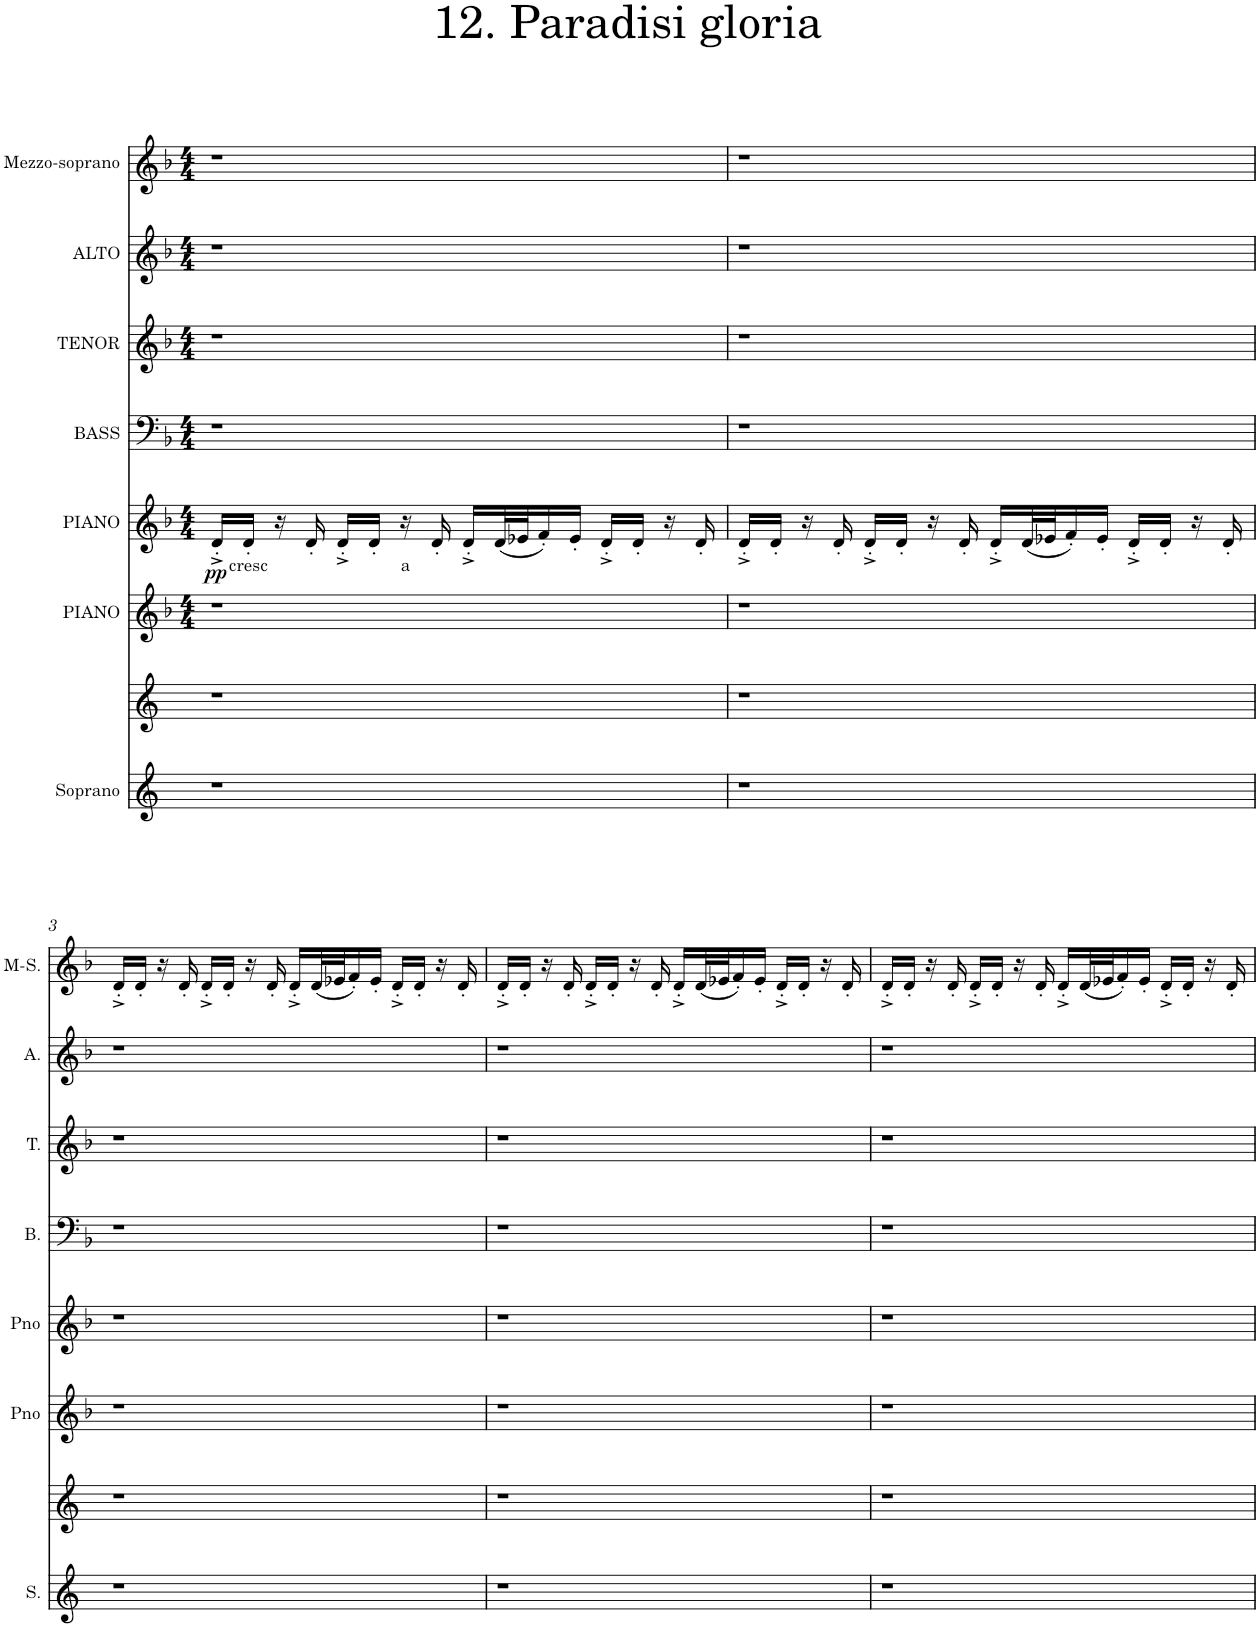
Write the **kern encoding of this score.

**kern	**kern	**kern	**kern	**text	**dynam	**kern	**kern	**kern	**kern
*part8	*part7	*part6	*part5	*part5	*part5	*part4	*part3	*part2	*part1
*staff8	*staff7	*staff6	*staff5	*staff5	*staff5	*staff4	*staff3	*staff2	*staff1
*I"Soprano	*I"Piano	*I"PIANO	*I"PIANO	*	*	*I"BASS	*I"TENOR	*I"ALTO	*I"Mezzo-soprano
*I'S.	*I'Pno	*I'Pno	*I'Pno	*	*	*I'B.	*I'T.	*I'A.	*I'M-S.
*clefG2	*clefG2	*clefG2	*clefG2	*	*	*clefF4	*clefG2	*clefG2	*clefG2
*k[]	*k[]	*k[b-]	*k[b-]	*	*	*k[b-]	*k[b-]	*k[b-]	*k[b-]
*	*	*M4/4	*M4/4	*	*	*M4/4	*M4/4	*M4/4	*M4/4
=1	=1	=1	=1	=1	=1	=1	=1	=1	=1
!	!	!	!	!	!LO:DY:b	!	!	!	!
1r	1r	1r	16d'^/LL	.	pp	1r	1r	1r	1r
!	!	!	!	!LO:LY:b	!	!	!	!	!
.	.	.	16d'/JJ	cresc	.	.	.	.	.
.	.	.	16r	.	.	.	.	.	.
.	.	.	16d'/	.	.	.	.	.	.
.	.	.	16d'^/LL	.	.	.	.	.	.
.	.	.	16d'/JJ	.	.	.	.	.	.
!	!	!	!	!LO:LY:b	!	!	!	!	!
.	.	.	16r	a	.	.	.	.	.
.	.	.	16d'/	.	.	.	.	.	.
.	.	.	16d'^/LL	.	.	.	.	.	.
.	.	.	(32d/L	.	.	.	.	.	.
.	.	.	32e-X/J	.	.	.	.	.	.
.	.	.	16f'/)	.	.	.	.	.	.
.	.	.	16e-'/JJ	.	.	.	.	.	.
.	.	.	16d'^/LL	.	.	.	.	.	.
.	.	.	16d'/JJ	.	.	.	.	.	.
.	.	.	16r	.	.	.	.	.	.
.	.	.	16d'/	.	.	.	.	.	.
=2	=2	=2	=2	=2	=2	=2	=2	=2	=2
1r	1r	1r	16d'^/LL	.	.	1r	1r	1r	1r
.	.	.	16d'/JJ	.	.	.	.	.	.
.	.	.	16r	.	.	.	.	.	.
.	.	.	16d'/	.	.	.	.	.	.
.	.	.	16d'^/LL	.	.	.	.	.	.
.	.	.	16d'/JJ	.	.	.	.	.	.
.	.	.	16r	.	.	.	.	.	.
.	.	.	16d'/	.	.	.	.	.	.
.	.	.	16d'^/LL	.	.	.	.	.	.
.	.	.	(32d/L	.	.	.	.	.	.
.	.	.	32e-X/J	.	.	.	.	.	.
.	.	.	16f'/)	.	.	.	.	.	.
.	.	.	16e-'/JJ	.	.	.	.	.	.
.	.	.	16d'^/LL	.	.	.	.	.	.
.	.	.	16d'/JJ	.	.	.	.	.	.
.	.	.	16r	.	.	.	.	.	.
.	.	.	16d'/	.	.	.	.	.	.
!!LO:LB:g=z
=3	=3	=3	=3	=3	=3	=3	=3	=3	=3
1r	1r	1r	1r	.	.	1r	1r	1r	16d'^/LL
.	.	.	.	.	.	.	.	.	16d'/JJ
.	.	.	.	.	.	.	.	.	16r
.	.	.	.	.	.	.	.	.	16d'/
.	.	.	.	.	.	.	.	.	16d'^/LL
.	.	.	.	.	.	.	.	.	16d'/JJ
.	.	.	.	.	.	.	.	.	16r
.	.	.	.	.	.	.	.	.	16d'/
.	.	.	.	.	.	.	.	.	16d'^/LL
.	.	.	.	.	.	.	.	.	(32d/L
.	.	.	.	.	.	.	.	.	32e-X/J
.	.	.	.	.	.	.	.	.	16f'/)
.	.	.	.	.	.	.	.	.	16e-'/JJ
.	.	.	.	.	.	.	.	.	16d'^/LL
.	.	.	.	.	.	.	.	.	16d'/JJ
.	.	.	.	.	.	.	.	.	16r
.	.	.	.	.	.	.	.	.	16d'/
=4	=4	=4	=4	=4	=4	=4	=4	=4	=4
1r	1r	1r	1r	.	.	1r	1r	1r	16d'^/LL
.	.	.	.	.	.	.	.	.	16d'/JJ
.	.	.	.	.	.	.	.	.	16r
.	.	.	.	.	.	.	.	.	16d'/
.	.	.	.	.	.	.	.	.	16d'^/LL
.	.	.	.	.	.	.	.	.	16d'/JJ
.	.	.	.	.	.	.	.	.	16r
.	.	.	.	.	.	.	.	.	16d'/
.	.	.	.	.	.	.	.	.	16d'^/LL
.	.	.	.	.	.	.	.	.	(32d/L
.	.	.	.	.	.	.	.	.	32e-X/J
.	.	.	.	.	.	.	.	.	16f'/)
.	.	.	.	.	.	.	.	.	16e-'/JJ
.	.	.	.	.	.	.	.	.	16d'^/LL
.	.	.	.	.	.	.	.	.	16d'/JJ
.	.	.	.	.	.	.	.	.	16r
.	.	.	.	.	.	.	.	.	16d'/
=5	=5	=5	=5	=5	=5	=5	=5	=5	=5
1r	1r	1r	1r	.	.	1r	1r	1r	16d'^/LL
.	.	.	.	.	.	.	.	.	16d'/JJ
.	.	.	.	.	.	.	.	.	16r
.	.	.	.	.	.	.	.	.	16d'/
.	.	.	.	.	.	.	.	.	16d'^/LL
.	.	.	.	.	.	.	.	.	16d'/JJ
.	.	.	.	.	.	.	.	.	16r
.	.	.	.	.	.	.	.	.	16d'/
.	.	.	.	.	.	.	.	.	16d'^/LL
.	.	.	.	.	.	.	.	.	(32d/L
.	.	.	.	.	.	.	.	.	32e-X/J
.	.	.	.	.	.	.	.	.	16f'/)
.	.	.	.	.	.	.	.	.	16e-'/JJ
.	.	.	.	.	.	.	.	.	16d'^/LL
.	.	.	.	.	.	.	.	.	16d'/JJ
.	.	.	.	.	.	.	.	.	16r
.	.	.	.	.	.	.	.	.	16d'/
=	=	=	=	=	=	=	=	=	=
*-	*-	*-	*-	*-	*-	*-	*-	*-	*-
